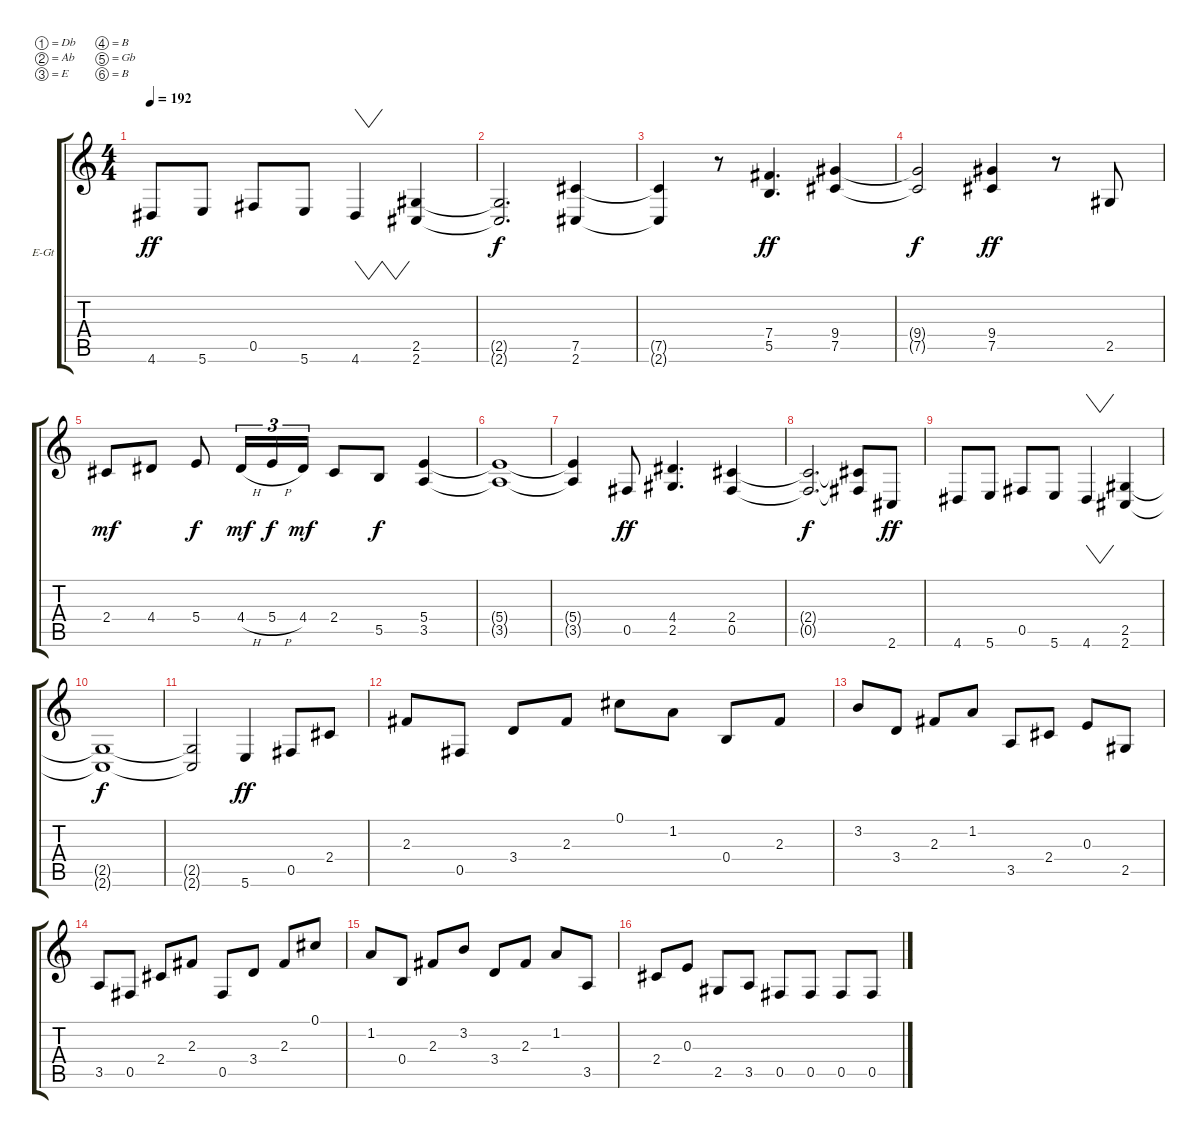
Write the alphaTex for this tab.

\bracketExtendMode groupsimilarinstruments
\firstSystemTrackNameOrientation horizontal
\otherSystemsTrackNameOrientation horizontal
\track ("Guitar I" "E-Gt") {instrument distortionguitar}
\staff {score tabs}
\tuning (Db4 Ab3 E3 B2 Gb2 B1)
\ts (4 4)
\tempo 192
\clef g2
\ks c
4.6.8{dy ff} 5.6.8 0.5.8 5.6.8 4.6.4{vw} (2.5 2.6).4 |
(2.5{t} 2.6{t}).2{d dy f} (7.5 2.6).4 |
(7.5{t} 2.6{t}).4 r.8 (7.4 5.5).4{d dy ff} (9.4 7.5).4 |
(9.4{t} 7.5{t}).2{dy f} (9.4 7.5).4{dy ff} r.8 2.5.8 |
2.4.8{dy mf} 4.4.8 5.4.8{dy f} 4.4{h}.16{tu (3 2) dy mf} 5.4{h}.16{tu (3 2) dy f} 4.4.16{tu (3 2) dy mf} 2.4.8 5.5.8{dy f} (5.4 3.5).4 |
(5.4{t} 3.5{t}).1 |
(5.4{t} 3.5{t}).4 0.5.8{dy ff} (4.4 2.5).4{d} (2.4 0.5).4 |
(2.4{t} 0.5{t}).2{d dy f} (2.4{t} 0.5{t}).8 2.6.8{dy ff} |
4.6.8 5.6.8 0.5.8 5.6.8 4.6.4{vw} (2.5 2.6).4 |
(2.5{t} 2.6{t}).1{dy f} |
(2.5{t} 2.6{t}).2 5.6.4{dy ff} 0.5.8 2.4.8 |
2.3.8 0.5.8 3.4.8 2.3.8 0.1.8 1.2.8 0.4.8 2.3.8 |
3.2.8 3.4.8 2.3.8 1.2.8 3.5.8 2.4.8 0.3.8 2.5.8 |
3.5.8 0.5.8 2.4.8 2.3.8 0.5.8 3.4.8 2.3.8 0.1.8 |
1.2.8 0.4.8 2.3.8 3.2.8 3.4.8 2.3.8 1.2.8 3.5.8 |
2.4.8 0.3.8 2.5.8 3.5.8 0.5.8 0.5.8 0.5.8 0.5.8
